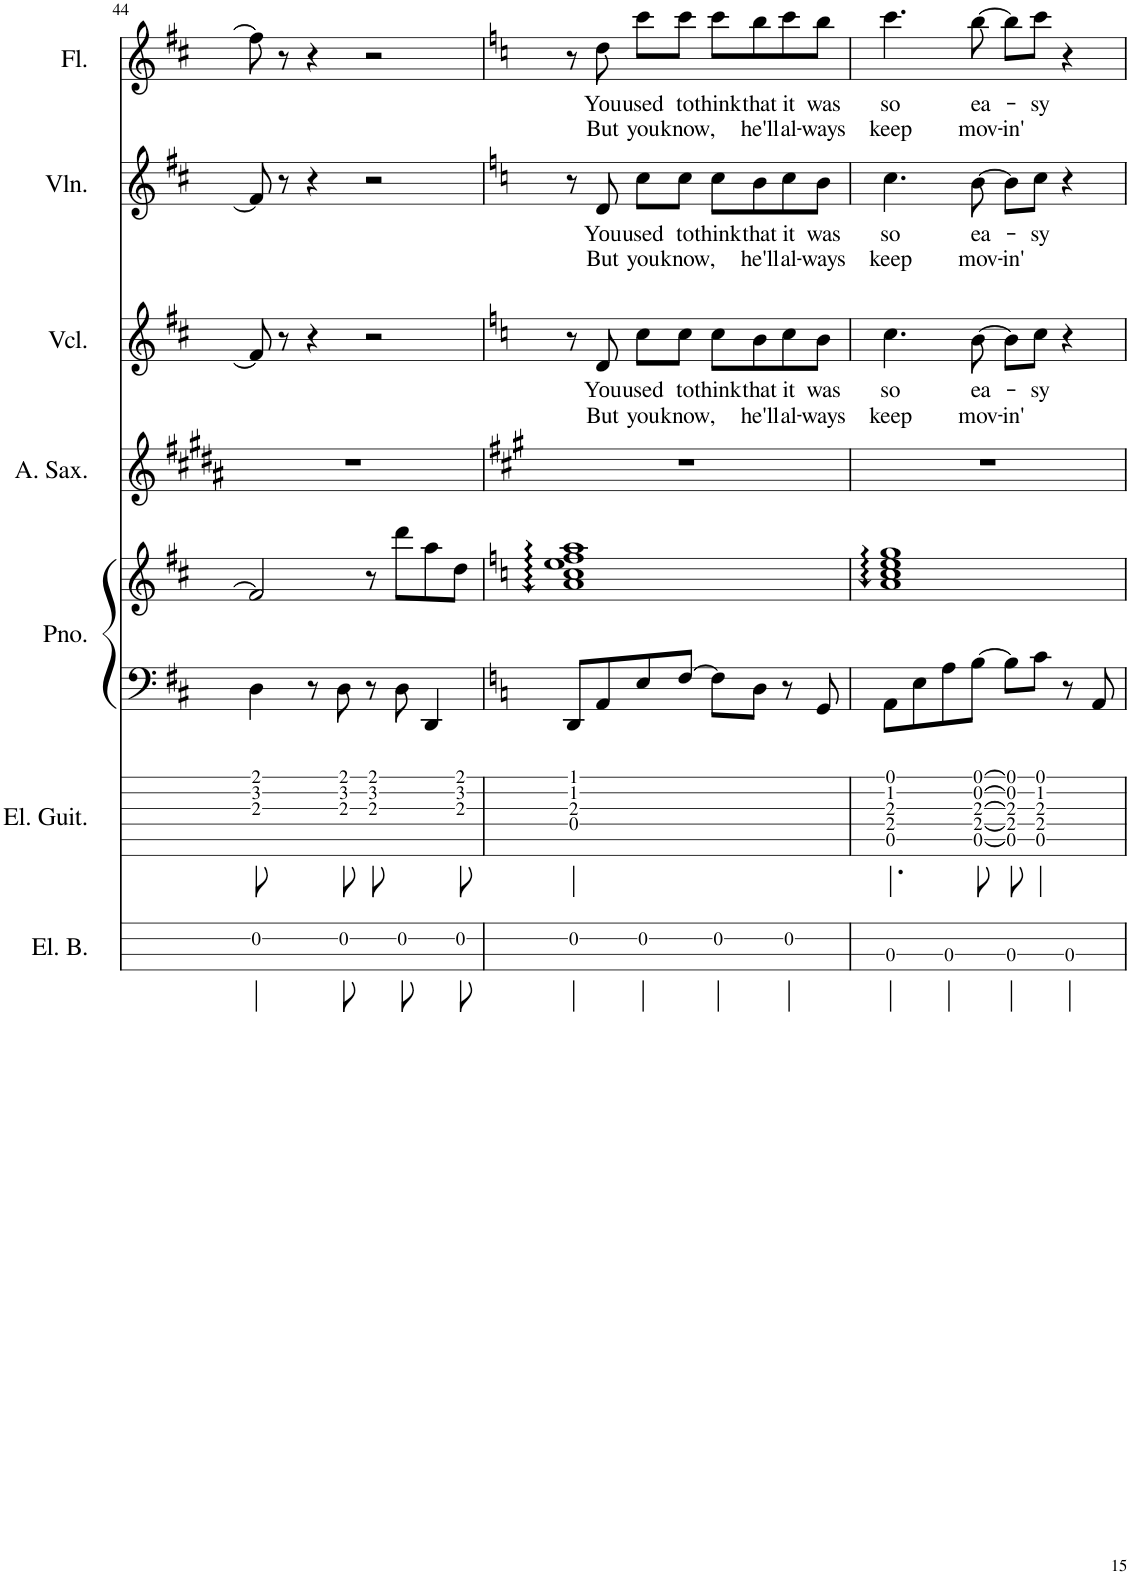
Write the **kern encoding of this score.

**kern	**kern	**kern	**kern	**kern	**kern	**text	**text	**kern	**text	**text	**kern	**text	**text
*part7	*part6	*part5	*part5	*part4	*part3	*part3	*part3	*part2	*part2	*part2	*part1	*part1	*part1
*staff8	*staff7	*staff6	*staff5	*staff4	*staff3	*staff3	*staff3	*staff2	*staff2	*staff2	*staff1	*staff1	*staff1
*I"Electric Bass	*I"Electric Guitar	*I"Piano	*	*I"Alto Saxophone	*I"Vocals	*	*	*I"Violin	*	*	*I"Flute	*	*
*I'El. B.	*I'El. Guit.	*I'Pno.	*	*I'A. Sax.	*I'Vcl.	*	*	*I'Vln.	*	*	*I'Fl.	*	*
!!LO:PB:g=z
*	*	*clefF4	*clefG2	*clefG2	*clefG2	*	*	*clefG2	*	*	*clefG2	*	*
*	*	*	*	*Trd5c9	*	*	*	*	*	*	*	*	*
*k[f#c#]	*k[f#c#]	*k[f#c#]	*k[f#c#]	*k[f#c#g#d#a#]	*k[f#c#]	*	*	*k[f#c#]	*	*	*k[f#c#]	*	*
*M4/4	*M4/4	*M4/4	*M4/4	*M4/4	*M4/4	*	*	*M4/4	*	*	*M4/4	*	*
=44	=44	=44	=44	=44	=44	=44	=44	=44	=44	=44	=44	=44	=44
4DD\	8A\ 8d\ 8f#\	4D\	2f#/]	1r	8f#/]	.	.	8f#/]	.	.	8ff#\]	.	.
.	8r	.	.	.	8r	.	.	8r	.	.	8r	.	.
8r	8r	8r	.	.	4r	.	.	4r	.	.	4r	.	.
8DD\	8A\ 8d\ 8f#\	8D\	.	.	.	.	.	.	.	.	.	.	.
8r	8A\ 8d\ 8f#\	8r	8r	.	2r	.	.	2r	.	.	2r	.	.
8DD\	4r	8D\	8ddd\L	.	.	.	.	.	.	.	.	.	.
8r	.	4DD/	8aa\	.	.	.	.	.	.	.	.	.	.
8DD\	8A\ 8d\ 8f#\	.	8dd\J	.	.	.	.	.	.	.	.	.	.
=45	=45	=45	=45	=45	=45	=45	=45	=45	=45	=45	=45	=45	=45
*k[]	*k[]	*k[]	*k[]	*k[f#c#g#]	*k[]	*	*	*k[]	*	*	*k[]	*	*
4DD\	4D\ 4A\ 4c\ 4f\	8DD/L	1a 1cc 1ee 1ff 1aa	1r	8r	.	.	8r	.	.	8r	.	.
!	!	!	!	!	!	!LO:LY:b	!LO:LY:b	!	!LO:LY:b	!LO:LY:b	!	!LO:LY:b	!LO:LY:b
.	.	8AA/	.	.	8d/	You	But	8d/	You	But	8dd\	You	But
!	!	!	!	!	!	!LO:LY:b	!LO:LY:b	!	!LO:LY:b	!LO:LY:b	!	!LO:LY:b	!LO:LY:b
4DD\	4r	8E/	.	.	8cc\L	used	you	8cc\L	used	you	8ccc\L	used	you
!	!	!	!	!	!	!LO:LY:b	!LO:LY:b	!	!LO:LY:b	!LO:LY:b	!	!LO:LY:b	!LO:LY:b
.	.	[8F/J	.	.	8cc\J	to	know,	8cc\J	to	know,	8ccc\J	to	know,
!	!	!	!	!	!	!LO:LY:b	!	!	!LO:LY:b	!	!	!LO:LY:b	!
4DD\	2r	8F\L]	.	.	8cc\L	think	.	8cc\L	think	.	8ccc\L	think	.
!	!	!	!	!	!	!LO:LY:b	!LO:LY:b	!	!LO:LY:b	!LO:LY:b	!	!LO:LY:b	!LO:LY:b
.	.	8D\J	.	.	8b\	that	he'll	8b\	that	he'll	8bb\	that	he'll
!	!	!	!	!	!	!LO:LY:b	!LO:LY:b	!	!LO:LY:b	!LO:LY:b	!	!LO:LY:b	!LO:LY:b
4DD\	.	8r	.	.	8cc\	it	al-	8cc\	it	al-	8ccc\	it	al-
!	!	!	!	!	!	!LO:LY:b	!LO:LY:b	!	!LO:LY:b	!LO:LY:b	!	!LO:LY:b	!LO:LY:b
.	.	8GG/	.	.	8b\J	was	-ways	8b\J	was	-ways	8bb\J	was	-ways
=46	=46	=46	=46	=46	=46	=46	=46	=46	=46	=46	=46	=46	=46
!	!	!	!	!	!	!LO:LY:b	!LO:LY:b	!	!LO:LY:b	!LO:LY:b	!	!LO:LY:b	!LO:LY:b
4AAA\	4.AA\ 4.E\ 4.A\ 4.c\ 4.e\	8AA\L	1a 1cc 1ee 1gg	1r	4.cc\	so	keep	4.cc\	so	keep	4.ccc\	so	keep
.	.	8E\	.	.	.	.	.	.	.	.	.	.	.
4AAA\	.	8A\	.	.	.	.	.	.	.	.	.	.	.
!	!	!	!	!	!	!LO:LY:b	!LO:LY:b	!	!LO:LY:b	!LO:LY:b	!	!LO:LY:b	!LO:LY:b
.	[8AA\ [8E\ [8A\ [8B\ [8e\	[8B\J	.	.	[8b\	ea-	mov-	[8b\	ea-	mov-	[8bb\	ea-	mov-
!	!	!	!	!	!	!	!LO:LY:b	!	!	!LO:LY:b	!	!	!LO:LY:b
4AAA\	8AA\] 8E\] 8A\] 8B\] 8e\]	8B\L]	.	.	8b\L]	.	-in'	8b\L]	.	-in'	8bb\L]	.	-in'
!	!	!	!	!	!	!LO:LY:b	!	!	!LO:LY:b	!	!	!LO:LY:b	!
.	4AA\ 4E\ 4A\ 4c\ 4e\	8c\J	.	.	8cc\J	-sy	.	8cc\J	-sy	.	8ccc\J	-sy	.
4AAA\	.	8r	.	.	4r	.	.	4r	.	.	4r	.	.
.	8r	8AA/	.	.	.	.	.	.	.	.	.	.	.
=	=	=	=	=	=	=	=	=	=	=	=	=	=
*-	*-	*-	*-	*-	*-	*-	*-	*-	*-	*-	*-	*-	*-
